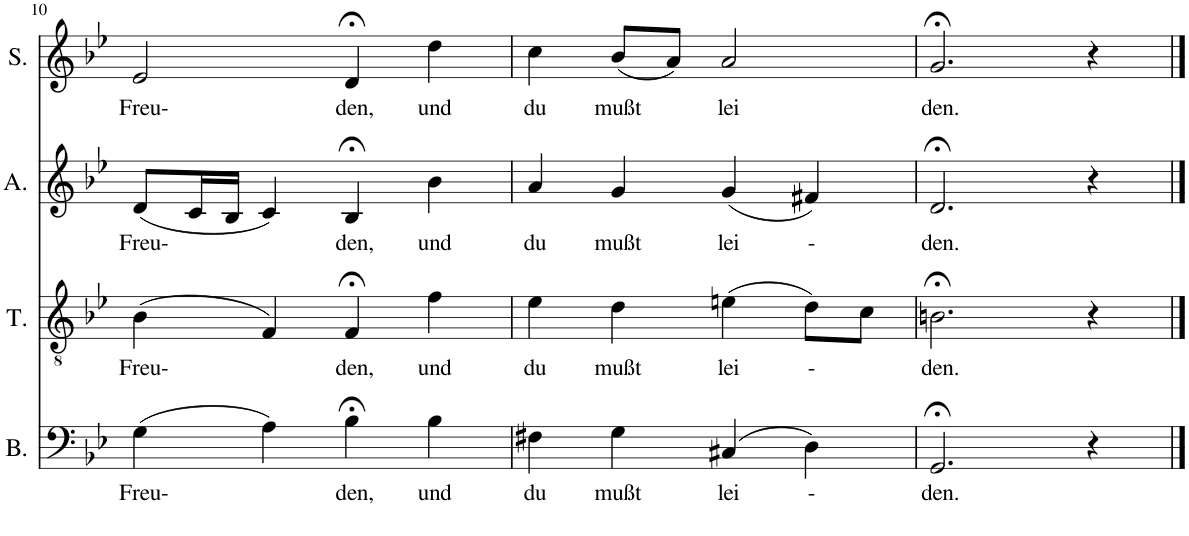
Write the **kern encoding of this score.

**kern	**text	**kern	**text	**kern	**text	**kern	**text
*part4	*part4	*part3	*part3	*part2	*part2	*part1	*part1
*staff4	*staff4	*staff3	*staff3	*staff2	*staff2	*staff1	*staff1
*I"B.	*	*I"T.	*	*I"A.	*	*I"S.	*
*I'B.	*	*I'T.	*	*I'A.	*	*I'S.	*
!!LO:PB:g=z
*clefF4	*	*clefGv2	*	*clefG2	*	*clefG2	*
*k[b-e-]	*	*k[b-e-]	*	*k[b-e-]	*	*k[b-e-]	*
*M4/4	*	*M4/4	*	*M4/4	*	*M4/4	*
=10	=10	=10	=10	=10	=10	=10	=10
!	!LO:LY:b	!	!LO:LY:b	!	!LO:LY:b	!	!LO:LY:b
(4G\	Freu-	(4B-\	Freu-	(8d/L	Freu-	2e-/	Freu-
.	.	.	.	16c/L	.	.	.
.	.	.	.	16B-/JJ	.	.	.
4A\)	.	4F/)	.	4c/)	.	.	.
!	!LO:LY:b	!	!LO:LY:b	!	!LO:LY:b	!	!LO:LY:b
4B-;<\	den,	4F;</	den,	4B-;</	den,	4d;</	den,
!	!LO:LY:b	!	!LO:LY:b	!	!LO:LY:b	!	!LO:LY:b
4B-\	und	4f\	und	4b-\	und	4dd\	und
=11	=11	=11	=11	=11	=11	=11	=11
!	!LO:LY:b	!	!LO:LY:b	!	!LO:LY:b	!	!LO:LY:b
4F#X\	du	4e-\	du	4a/	du	4cc\	du
!	!LO:LY:b	!	!LO:LY:b	!	!LO:LY:b	!	!LO:LY:b
4G\	mußt	4d\	mußt	4g/	mußt	(8b-/L	mußt
.	.	.	.	.	.	8a/J)	.
!	!LO:LY:b	!	!LO:LY:b	!	!LO:LY:b	!	!LO:LY:b
(4C#X/	lei	(4en\	lei	(4g/	lei	2a/	lei
!	!LO:LY:b	!	!LO:LY:b	!	!LO:LY:b	!	!
4D\)	-	8d\L)	-	4f#X/)	-	.	.
.	.	8c\J	.	.	.	.	.
=12	=12	=12	=12	=12	=12	=12	=12
!	!LO:LY:b	!	!LO:LY:b	!	!LO:LY:b	!	!LO:LY:b
2.GG;</	den.	2.Bn;<\	den.	2.d;</	den.	2.g;</	den.
4r	.	4r	.	4r	.	4r	.
==	==	==	==	==	==	==	==
*-	*-	*-	*-	*-	*-	*-	*-
